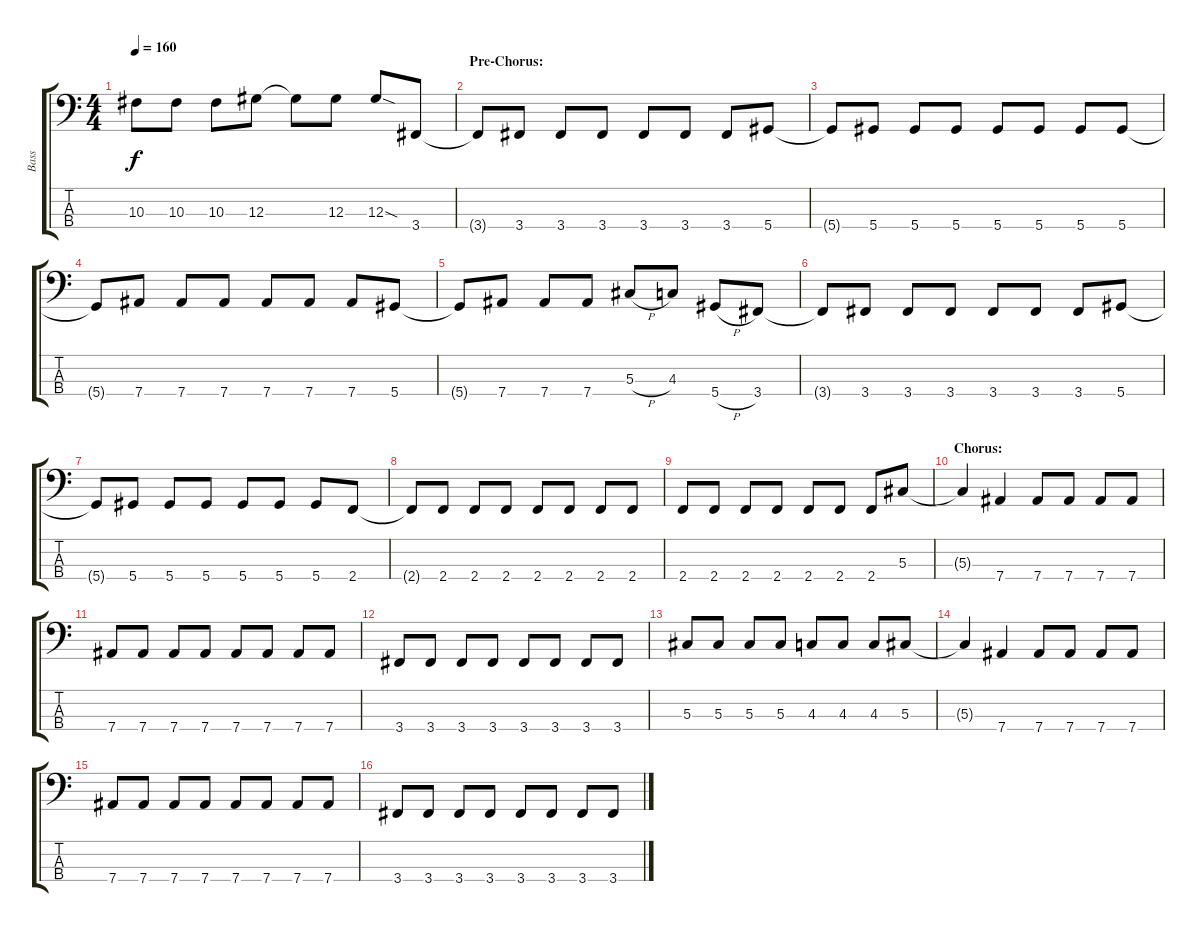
\track ("Bass" "Bass") {instrument electricbassfinger}
\staff {score tabs}
\tuning (Gb2 Db2 Ab1 Eb1) {hide}
\ts (4 4)
\tempo 160
\clef f4
\ks c
10.3{t}.8{dy f} 10.3.8 10.3.8 12.3.8 12.3{t}.8 12.3.8 12.3{sod}.8 3.4.8 |
\section ("" "Pre-Chorus:")
3.4{t}.8 3.4.8 3.4.8 3.4.8 3.4.8 3.4.8 3.4.8 5.4.8 |
5.4{t}.8 5.4.8 5.4.8 5.4.8 5.4.8 5.4.8 5.4.8 5.4.8 |
5.4{t}.8 7.4.8 7.4.8 7.4.8 7.4.8 7.4.8 7.4.8 5.4.8 |
5.4{t}.8 7.4.8 7.4.8 7.4.8 5.3{h}.8 4.3.8 5.4{h}.8 3.4.8 |
3.4{t}.8 3.4.8 3.4.8 3.4.8 3.4.8 3.4.8 3.4.8 5.4.8 |
5.4{t}.8 5.4.8 5.4.8 5.4.8 5.4.8 5.4.8 5.4.8 2.4.8 |
2.4{t}.8 2.4.8 2.4.8 2.4.8 2.4.8 2.4.8 2.4.8 2.4.8 |
2.4.8 2.4.8 2.4.8 2.4.8 2.4.8 2.4.8 2.4.8 5.3.8 |
\section ("" "Chorus:")
5.3{t}.4 7.4.4 7.4.8 7.4.8 7.4.8 7.4.8 |
7.4.8 7.4.8 7.4.8 7.4.8 7.4.8 7.4.8 7.4.8 7.4.8 |
3.4.8 3.4.8 3.4.8 3.4.8 3.4.8 3.4.8 3.4.8 3.4.8 |
5.3.8 5.3.8 5.3.8 5.3.8 4.3.8 4.3.8 4.3.8 5.3.8 |
5.3{t}.4 7.4.4 7.4.8 7.4.8 7.4.8 7.4.8 |
7.4.8 7.4.8 7.4.8 7.4.8 7.4.8 7.4.8 7.4.8 7.4.8 |
3.4.8 3.4.8 3.4.8 3.4.8 3.4.8 3.4.8 3.4.8 3.4.8
